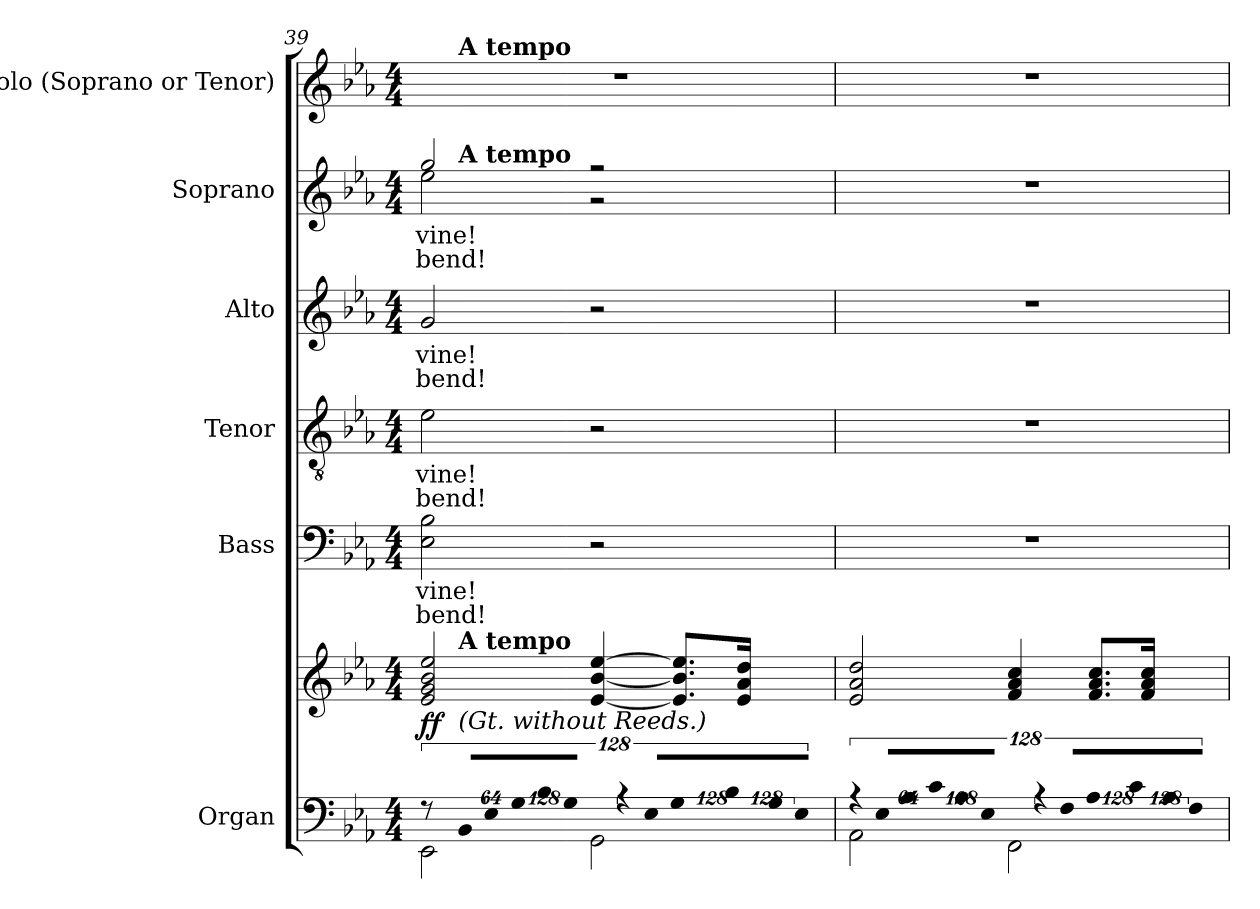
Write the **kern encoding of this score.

**kern	**kern	**dynam	**kern	**text	**text	**kern	**text	**text	**kern	**text	**text	**kern	**text	**text	**kern
*part6	*part6	*part6	*part5	*part5	*part5	*part4	*part4	*part4	*part3	*part3	*part3	*part2	*part2	*part2	*part1
*staff7	*staff6	*staff6/7	*staff5	*staff5	*staff5	*staff4	*staff4	*staff4	*staff3	*staff3	*staff3	*staff2	*staff2	*staff2	*staff1
*I"Organ	*	*	*I"Bass	*	*	*I"Tenor	*	*	*I"Alto	*	*	*I"Soprano	*	*	*I"Solo  (Soprano or Tenor)
*I'Org.	*	*	*I'B.	*	*	*I'T.	*	*	*I'A.	*	*	*I'S.	*	*	*I'Solo
*clefF4	*clefG2	*	*clefF4	*	*	*clefGv2	*	*	*clefG2	*	*	*clefG2	*	*	*clefG2
*	*	*	*	*	*	*ITrd7c12	*	*	*	*	*	*	*	*	*
*k[b-e-a-]	*k[b-e-a-]	*	*k[b-e-a-]	*	*	*k[b-e-a-]	*	*	*k[b-e-a-]	*	*	*k[b-e-a-]	*	*	*k[b-e-a-]
*E-:	*E-:	*	*E-:	*	*	*E-:	*	*	*E-:	*	*	*E-:	*	*	*E-:
*M4/4	*M4/4	*	*M4/4	*	*	*M4/4	*	*	*M4/4	*	*	*M4/4	*	*	*M4/4
=39	=39	=39	=39	=39	=39	=39	=39	=39	=39	=39	=39	=39	=39	=39	=39
!LO:N:vis=8	!	!	!	!	!	!	!	!	!	!	!	!	!	!	!
*^	*	*	*	*	*	*	*	*	*	*	*	*	*	*	*
!	!	!	!	!	!LO:LY:b:color=#000000	!LO:LY:b:color=#000000	!	!	!	!	!	!	!	!	!	!
!	!	!	!	!	!	!	!	!LO:LY:b:color=#000000	!LO:LY:b:color=#000000	!	!	!	!	!	!	!
!	!	!	!	!	!	!	!	!	!	!	!LO:LY:b:color=#000000	!LO:LY:b:color=#000000	!	!	!	!
!	!	!	!	!	!	!	!	!	!	!	!	!	!	!LO:LY:b:color=#000000	!LO:LY:b:color=#000000	!
*	*	*^	*	*	*	*	*	*	*	*	*	*	*^	*	*	*^
*	*	*	*	*	*	*	*	*	*	*	*	*	*	*	*^	*	*	*	*
1024%85r	2EE-i\	2e-i/ 2gi 2b-i 2ee-i	16ryy	ff	2E-i\ 2B-i	-vine!	bend!	2E-i\	-vine!	bend!	2gi/	-vine!	bend!	2ee-i\	2ggi/	16ryy	-vine!	bend!	1r	16ryy
.	.	.	64ryy	.	.	.	.	.	.	.	.	.	.	.	.	64ryy	.	.	.	64ryy
.	.	.	256ryy	.	.	.	.	.	.	.	.	.	.	.	.	256ryy	.	.	.	256ryy
.	.	.	1024ryy	.	.	.	.	.	.	.	.	.	.	.	.	1024ryy	.	.	.	1024ryy
!	!	!	!	!	!	!	!	!	!	!	!	!	!	!	!	!	!	!	!	!LO:TX:a:B:t=A tempo
!	!	!	!	!	!	!	!	!	!	!	!	!	!	!	!	!LO:TX:a:B:t=A tempo	!	!	!	!
!	!	!	!LO:TX:b:i:t=(Gt. without Reeds.)	!	!	!	!	!	!	!	!	!	!	!	!	!	!	!	!	!
!	!	!	!LO:TX:a:B:t=A tempo	!	!	!	!	!	!	!	!	!	!	!	!	!	!	!	!	!
!LO:N:vis=8	!	!	!	!	!	!	!	!	!	!	!	!	!	!	!	!	!	!	!	!
1024%85BB-i/L	.	.	2ryy	.	.	.	.	.	.	.	.	.	.	.	.	2ryy	.	.	.	2ryy
!LO:N:vis=8	!	!	!	!	!	!	!	!	!	!	!	!	!	!	!	!	!	!	!	!
512%43E-i/	.	.	.	.	.	.	.	.	.	.	.	.	.	.	.	.	.	.	.	.
*Xbrackettup	*	*	*	*	*	*	*	*	*	*	*	*	*	*	*	*	*	*	*	*
!LO:N:vis=8	!	!	!	!	!	!	!	!	!	!	!	!	!	!	!	!	!	!	!	!
1024%85Gi/	.	.	.	.	.	.	.	.	.	.	.	.	.	.	.	.	.	.	.	.
!LO:N:vis=8	!	!	!	!	!	!	!	!	!	!	!	!	!	!	!	!	!	!	!	!
1024%85B-i/	.	.	.	.	.	.	.	.	.	.	.	.	.	.	.	.	.	.	.	.
!LO:N:vis=8	!	!	!	!	!	!	!	!	!	!	!	!	!	!	!	!	!	!	!	!
512%43Gi/J	.	.	.	.	.	.	.	.	.	.	.	.	.	.	.	.	.	.	.	.
*brackettup	*	*	*	*	*	*	*	*	*	*	*	*	*	*	*	*	*	*	*	*
!LO:N:vis=8	!	!	!	!	!	!	!	!	!	!	!	!	!	!	!	!	!	!	!	!
1024%85r	2GGi\	[<4e-i/ [<4b-i [>4ee-i	.	.	2r	.	.	2r	.	.	2r	.	.	2r	2r	.	.	.	.	.
!LO:N:vis=8	!	!	!	!	!	!	!	!	!	!	!	!	!	!	!	!	!	!	!	!
1024%85E-i/L	.	.	4ryy	.	.	.	.	.	.	.	.	.	.	.	.	4ryy	.	.	.	4ryy
!LO:N:vis=8	!	!	!	!	!	!	!	!	!	!	!	!	!	!	!	!	!	!	!	!
512%43Gi/	.	.	.	.	.	.	.	.	.	.	.	.	.	.	.	.	.	.	.	.
*Xbrackettup	*	*	*	*	*	*	*	*	*	*	*	*	*	*	*	*	*	*	*	*
!LO:N:vis=8	!	!	!	!	!	!	!	!	!	!	!	!	!	!	!	!	!	!	!	!
1024%85B-i/	.	8.e-i/] 8.b-i] 8.ee-i]L	.	.	.	.	.	.	.	.	.	.	.	.	.	.	.	.	.	.
!LO:N:vis=8	!	!	!	!	!	!	!	!	!	!	!	!	!	!	!	!	!	!	!	!
1024%85Gi/	.	.	8ryy	.	.	.	.	.	.	.	.	.	.	.	.	8ryy	.	.	.	8ryy
!LO:N:vis=8	!	!	!	!	!	!	!	!	!	!	!	!	!	!	!	!	!	!	!	!
512%43E-i/J	.	.	.	.	.	.	.	.	.	.	.	.	.	.	.	.	.	.	.	.
.	.	16e-i/ 16a-i 16ddiJk	.	.	.	.	.	.	.	.	.	.	.	.	.	.	.	.	.	.
.	.	.	32ryy	.	.	.	.	.	.	.	.	.	.	.	.	32ryy	.	.	.	32ryy
.	.	.	128ryy	.	.	.	.	.	.	.	.	.	.	.	.	128ryy	.	.	.	128ryy
.	.	.	512.ryy	.	.	.	.	.	.	.	.	.	.	.	.	512.ryy	.	.	.	512.ryy
*	*	*	*	*	*	*	*	*	*	*	*	*	*	*v	*v	*v	*	*	*	*
*	*	*v	*v	*	*	*	*	*	*	*	*	*	*	*	*	*	*v	*v
!!LO:LB:g=z
=40	=40	=40	=40	=40	=40	=40	=40	=40	=40	=40	=40	=40	=40	=40	=40	=40
*brackettup	*	*	*	*	*	*	*	*	*	*	*	*	*	*	*	*
*	*	*^	*	*	*	*	*	*	*	*	*	*	*^	*	*	*^
*	*	*	*	*	*	*	*	*	*	*	*	*	*	*	*^	*	*	*	*
!LO:N:vis=8	!	!	!	!	!	!	!	!	!	!	!	!	!	!	!	!	!	!	!	!
*	*	*	*	*	*	*	*	*	*	*	*	*	*	*v	*v	*v	*	*	*	*
*	*	*v	*v	*	*	*	*	*	*	*	*	*	*	*	*	*	*v	*v
1024%85r	2AA-i\	2e-i/ 2a-i 2ddi	.	1r	.	.	1r	.	.	1r	.	.	1r	.	.	1r
!LO:N:vis=8	!	!	!	!	!	!	!	!	!	!	!	!	!	!	!	!
1024%85E-i/L	.	.	.	.	.	.	.	.	.	.	.	.	.	.	.	.
!LO:N:vis=8	!	!	!	!	!	!	!	!	!	!	!	!	!	!	!	!
512%43A-i/	.	.	.	.	.	.	.	.	.	.	.	.	.	.	.	.
*Xbrackettup	*	*	*	*	*	*	*	*	*	*	*	*	*	*	*	*
!LO:N:vis=8	!	!	!	!	!	!	!	!	!	!	!	!	!	!	!	!
1024%85ci/	.	.	.	.	.	.	.	.	.	.	.	.	.	.	.	.
!LO:N:vis=8	!	!	!	!	!	!	!	!	!	!	!	!	!	!	!	!
1024%85A-i/	.	.	.	.	.	.	.	.	.	.	.	.	.	.	.	.
!LO:N:vis=8	!	!	!	!	!	!	!	!	!	!	!	!	!	!	!	!
512%43E-i/J	.	.	.	.	.	.	.	.	.	.	.	.	.	.	.	.
*brackettup	*	*	*	*	*	*	*	*	*	*	*	*	*	*	*	*
!LO:N:vis=8	!	!	!	!	!	!	!	!	!	!	!	!	!	!	!	!
1024%85r	2FFi\	4fi/ 4a-i 4cci	.	.	.	.	.	.	.	.	.	.	.	.	.	.
!LO:N:vis=8	!	!	!	!	!	!	!	!	!	!	!	!	!	!	!	!
1024%85Fi/L	.	.	.	.	.	.	.	.	.	.	.	.	.	.	.	.
!LO:N:vis=8	!	!	!	!	!	!	!	!	!	!	!	!	!	!	!	!
512%43A-i/	.	.	.	.	.	.	.	.	.	.	.	.	.	.	.	.
*Xbrackettup	*	*	*	*	*	*	*	*	*	*	*	*	*	*	*	*
!LO:N:vis=8	!	!	!	!	!	!	!	!	!	!	!	!	!	!	!	!
1024%85ci/	.	8.fi/ 8.a-i 8.cciL	.	.	.	.	.	.	.	.	.	.	.	.	.	.
!LO:N:vis=8	!	!	!	!	!	!	!	!	!	!	!	!	!	!	!	!
1024%85A-i/	.	.	.	.	.	.	.	.	.	.	.	.	.	.	.	.
!LO:N:vis=8	!	!	!	!	!	!	!	!	!	!	!	!	!	!	!	!
512%43Fi/J	.	.	.	.	.	.	.	.	.	.	.	.	.	.	.	.
.	.	16fi/ 16a-i 16cciJk	.	.	.	.	.	.	.	.	.	.	.	.	.	.
*v	*v	*	*	*	*	*	*	*	*	*	*	*	*	*	*	*
=	=	=	=	=	=	=	=	=	=	=	=	=	=	=	=
*-	*-	*-	*-	*-	*-	*-	*-	*-	*-	*-	*-	*-	*-	*-	*-
